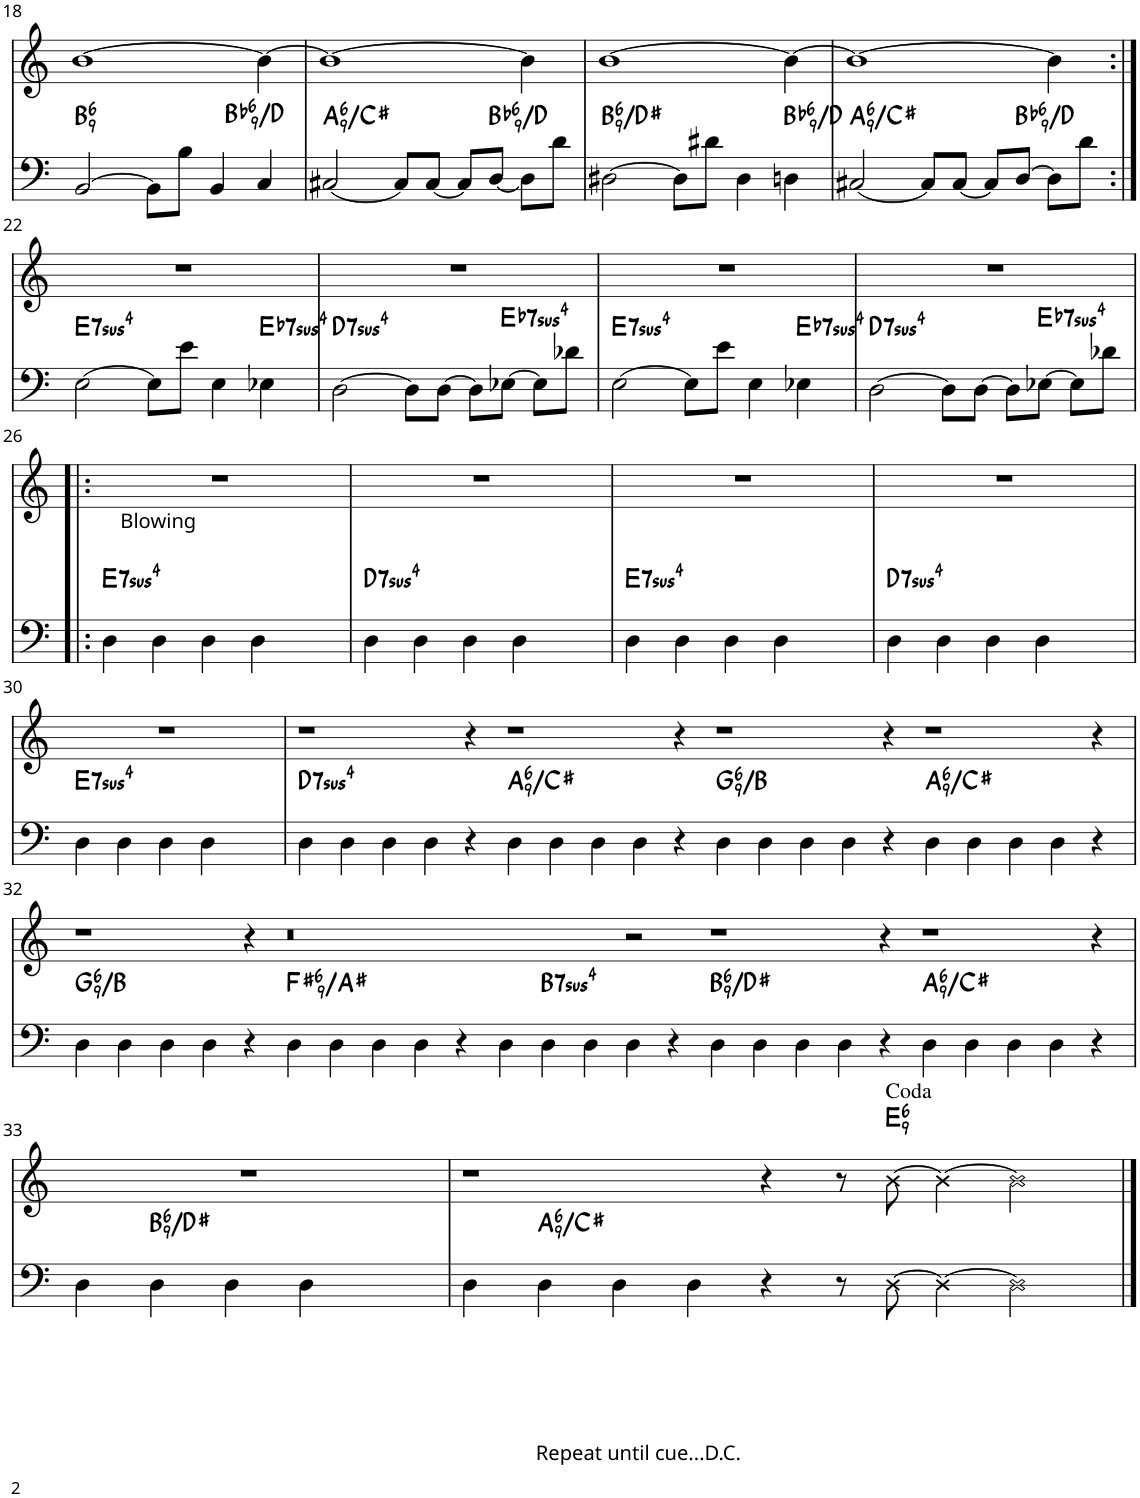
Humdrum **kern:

**kern	**kern	**harte
*part2	*part1	*part1
*staff2	*staff1	*
!!LO:PB:g=z
*clefF4	*clefG2	*
*k[]	*k[]	*
*M5/4	*M5/4	*
=18	=18	=18
[2BB/	[1b	.
8BB\L]	.	.
8B\J	.	.
4BB/	.	.
4C/	4b\_	.
=19	=19	=19
[2C#X/	1b_	.
8C#/L]	.	.
[8C#/J	.	.
8C#/L]	.	.
[<8D/J	.	.
8D\L]	4b\]	.
8d\J	.	.
=20	=20	=20
[2D#X\	[1b	.
8D#\L]	.	.
8d#X\J	.	.
4D#\	.	.
4Dn\	4b\_	.
=21	=21	=21
[2C#X/	1b_	.
8C#/L]	.	.
[8C#/J	.	.
8C#/L]	.	.
[8D/J	.	.
8D\L]	4b\]	.
8d\J	.	.
!!LO:LB:g=z
=22:|!	=22:|!	=22:|!
[2E\	4%5r	.
8E\L]	.	.
8e\J	.	.
4E\	.	.
4E-X\	.	.
=23	=23	=23
[2D\	4%5r	.
8D\L]	.	.
[8D\J	.	.
8D\L]	.	.
[8E-X\J	.	.
8E-\L]	.	.
8d-X\J	.	.
=24	=24	=24
[2E\	4%5r	.
8E\L]	.	.
8e\J	.	.
4E\	.	.
4E-X\	.	.
=25	=25	=25
[2D\	4%5r	.
8D\L]	.	.
[8D\J	.	.
8D\L]	.	.
[8E-X\J	.	.
8E-\L]	.	.
8d-X\J	.	.
!!LO:LB:g=z
=26!|:	=26!|:	=26!|:
4D\	4%5r	.
!LO:TX:a:t=Blowing	!	!
4D\	.	.
4D\	.	.
4D\	.	.
4ryy	.	.
=27	=27	=27
4D\	4%5r	.
4D\	.	.
4D\	.	.
4D\	.	.
4ryy	.	.
=28	=28	=28
4D\	4%5r	.
4D\	.	.
4D\	.	.
4D\	.	.
4ryy	.	.
=29	=29	=29
4D\	4%5r	.
4D\	.	.
4D\	.	.
4D\	.	.
4ryy	.	.
!!LO:LB:g=z
=30	=30	=30
4D\	4%5r	.
4D\	.	.
4D\	.	.
4D\	.	.
4ryy	.	.
=31	=31	=31
4D\	1r	.
4D\	.	.
4D\	.	.
4D\	.	.
4r	4r	.
4D\	1r	.
4D\	.	.
4D\	.	.
4D\	.	.
4r	4r	.
4D\	1r	.
4D\	.	.
4D\	.	.
4D\	.	.
4r	4r	.
4D\	1r	.
4D\	.	.
4D\	.	.
4D\	.	.
4r	4r	.
!!LO:LB:g=z
=32	=32	=32
4D\	1r	.
4D\	.	.
4D\	.	.
4D\	.	.
4r	4r	.
4D\	0r	.
4D\	.	.
4D\	.	.
4D\	.	.
4r	.	.
4D\	.	.
4D\	.	.
4D\	.	.
4D\	2r	.
4r	.	.
4D\	1r	.
4D\	.	.
4D\	.	.
4D\	.	.
4r	4r	.
4D\	1r	.
4D\	.	.
4D\	.	.
4D\	.	.
4r	4r	.
!!LO:LB:g=z
=33	=33	=33
4D\	4%5r	.
4D\	.	.
4D\	.	.
4D\	.	.
4ryy	.	.
=34	=34	=34
4D\	1r	.
!LO:TX:b:t=Repeat until cue...D.C.	!	!
4D\	.	.
4D\	.	.
4D\	.	.
4r	4r	.
8r	8r	.
!	!	!LO:H:kt=6
[8D\	[8b\	E:maj6(9)
4D\_	4b\_	.
2D\]	2b\]	.
==	==	==
*-	*-	*-
